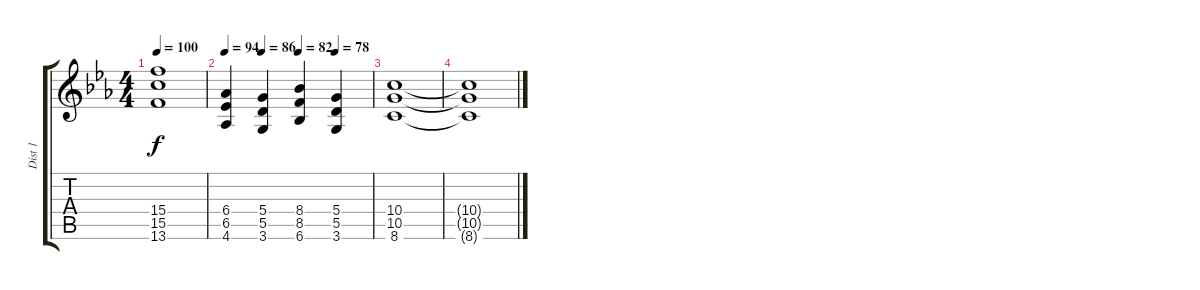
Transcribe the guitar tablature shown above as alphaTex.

\track ("Dist 1" "Dist 1") {instrument distortionguitar}
\staff {score tabs}
\tuning (E4 B3 G3 D3 A2 E2) {hide}
\ts (4 4)
\tempo 100
\clef g2
\ks eb
(15.4 15.5 13.6).1{dy f} |
\tempo 94
\tempo (86 0.25)
\tempo (82 0.5)
\tempo (78 0.75)
(6.4 6.5 4.6).4 (5.4 5.5 3.6).4 (8.4 8.5 6.6).4 (5.4 5.5 3.6).4 |
(10.4 10.5 8.6).1 |
(10.4{t} 10.5{t} 8.6{t}).1
